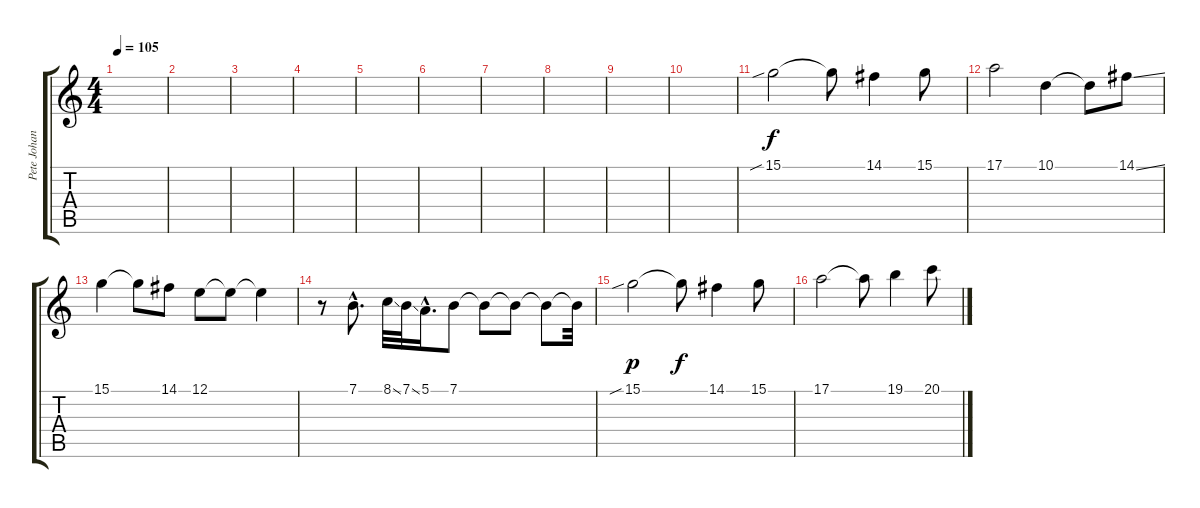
\track ("Pete Johansen" "Pete Johan") {instrument violin}
\staff {score tabs}
\tuning (E4 B3 G3 D3 A2 E2) {hide}
\ts (4 4)
\tempo 105
\clef g2
\ks c
|
|
|
|
|
|
|
|
|
|
15.1{sib}.2 15.1{t}.8 14.1.4 15.1.8 |
17.1.2 10.1.4 10.1{t}.8 14.1{ss}.8 |
15.1.4 15.1{t}.8 14.1.8 12.1.8 12.1{t}.8 12.1{t}.4 |
r.8 7.1{hac}.8{d} 8.1{ss}.32 7.1{ss}.32 5.1{hac}.16{d} 7.1.8 7.1{t}.8 7.1{t}.8 7.1{t}.8 7.1{t}.32 |
15.1{sib}.2{dy p} 15.1{t}.8{dy f} 14.1.4 15.1.8 |
17.1.2 17.1{t}.8 19.1.4 20.1.8
